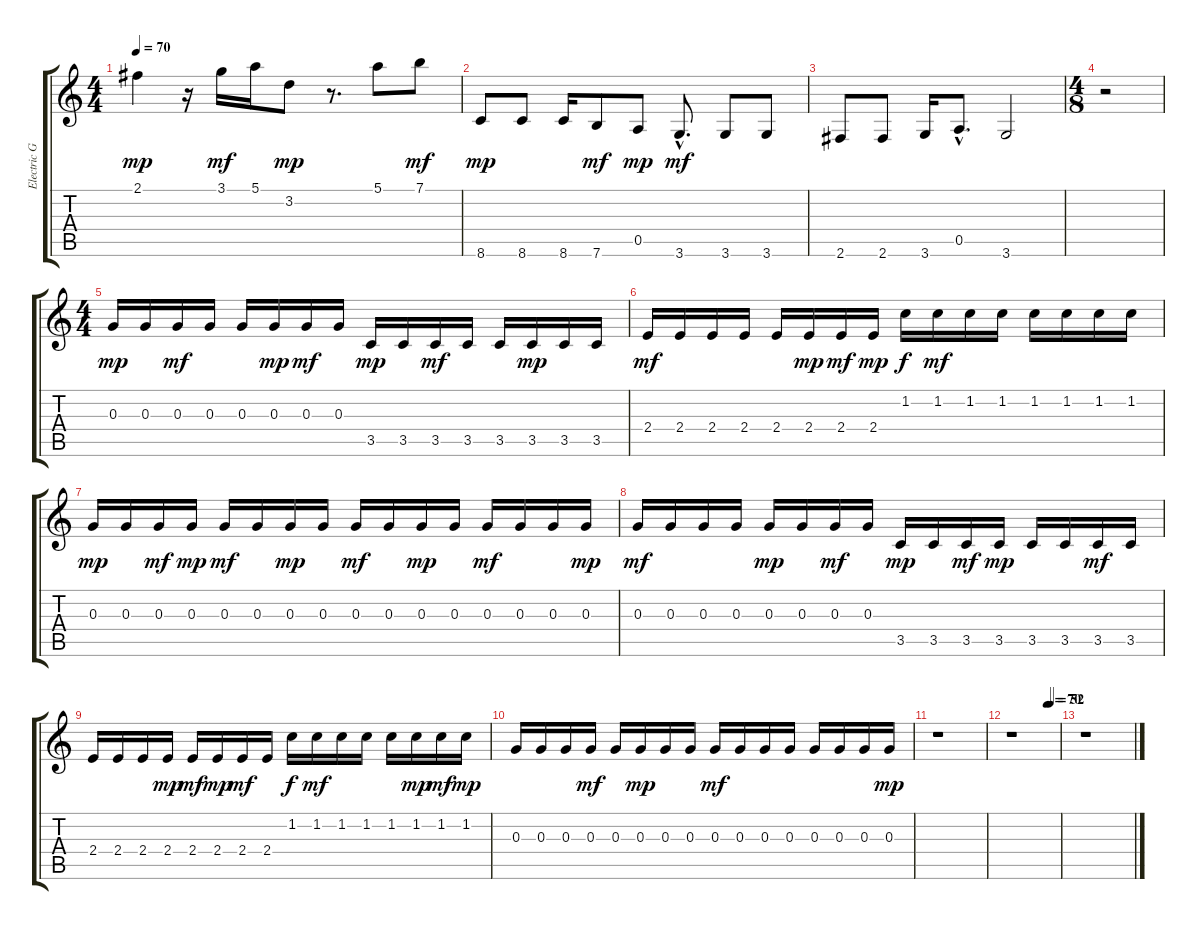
\track ("Electric Guitar" "Electric G") {instrument distortionguitar}
\staff {score tabs}
\tuning (E4 B3 G3 D3 A2 E2) {hide}
\ts (4 4)
\tempo 70
\clef g2
\ks c
2.1.4{dy mp} r.16 3.1.16{dy mf} 5.1.16 3.2.8{dy mp} r.8{d} 5.1.8 7.1.8{dy mf} |
8.6.8{dy mp} 8.6.8 8.6.16 7.6.8{dy mf} 0.5.8{dy mp} 3.6{hac}.8{d dy mf} 3.6.8 3.6.8 |
2.6.8 2.6.8 3.6.16 0.5{hac}.8{d} 3.6.2 |
\ts (4 8)
r.2 |
\ts (4 4)
0.3.16{dy mp} 0.3.16 0.3.16{dy mf} 0.3.16 0.3.16 0.3.16{dy mp} 0.3.16{dy mf} 0.3.16 3.5.16{dy mp} 3.5.16 3.5.16{dy mf} 3.5.16 3.5.16 3.5.16{dy mp} 3.5.16 3.5.16 |
2.4.16{dy mf} 2.4.16 2.4.16 2.4.16 2.4.16 2.4.16{dy mp} 2.4.16{dy mf} 2.4.16{dy mp} 1.2.16{dy f} 1.2.16{dy mf} 1.2.16 1.2.16 1.2.16 1.2.16 1.2.16 1.2.16 |
0.3.16{dy mp} 0.3.16 0.3.16{dy mf} 0.3.16{dy mp} 0.3.16{dy mf} 0.3.16 0.3.16{dy mp} 0.3.16 0.3.16{dy mf} 0.3.16 0.3.16{dy mp} 0.3.16 0.3.16{dy mf} 0.3.16 0.3.16 0.3.16{dy mp} |
0.3.16{dy mf} 0.3.16 0.3.16 0.3.16 0.3.16{dy mp} 0.3.16 0.3.16{dy mf} 0.3.16 3.5.16{dy mp} 3.5.16 3.5.16{dy mf} 3.5.16{dy mp} 3.5.16 3.5.16 3.5.16{dy mf} 3.5.16 |
2.4.16 2.4.16 2.4.16 2.4.16{dy mp} 2.4.16{dy mf} 2.4.16{dy mp} 2.4.16{dy mf} 2.4.16 1.2.16{dy f} 1.2.16{dy mf} 1.2.16 1.2.16 1.2.16 1.2.16{dy mp} 1.2.16{dy mf} 1.2.16{dy mp} |
0.3.16 0.3.16 0.3.16 0.3.16{dy mf} 0.3.16 0.3.16{dy mp} 0.3.16 0.3.16 0.3.16{dy mf} 0.3.16 0.3.16 0.3.16 0.3.16 0.3.16 0.3.16 0.3.16{dy mp} |
r.1 |
\tempo (70 0.75)
\tempo (52 0.8125)
r.1 |
r.1
